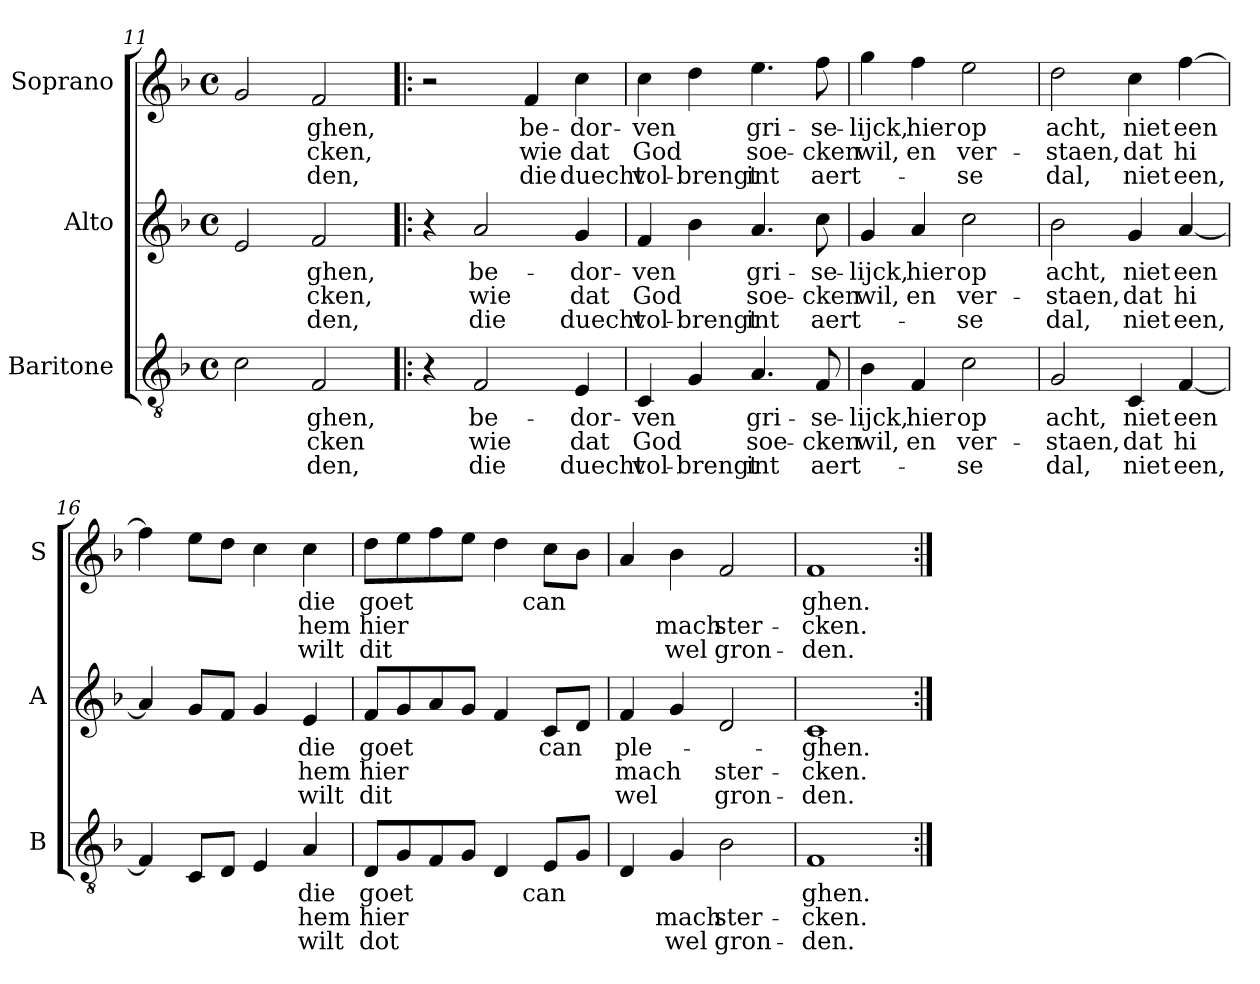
**kern	**text	**text	**text	**kern	**text	**text	**text	**kern	**text	**text	**text
*part3	*part3	*part3	*part3	*part2	*part2	*part2	*part2	*part1	*part1	*part1	*part1
*staff3	*staff3	*staff3	*staff3	*staff2	*staff2	*staff2	*staff2	*staff1	*staff1	*staff1	*staff1
*I"Baritone	*	*	*	*I"Alto	*	*	*	*I"Soprano	*	*	*
*I'B	*	*	*	*I'A	*	*	*	*I'S	*	*	*
!!LO:PB:g=z
*clefGv2	*	*	*	*clefG2	*	*	*	*clefG2	*	*	*
*k[b-]	*	*	*	*k[b-]	*	*	*	*k[b-]	*	*	*
*F:	*	*	*	*F:	*	*	*	*F:	*	*	*
*M4/4	*	*	*	*M4/4	*	*	*	*M4/4	*	*	*
*met(c)	*	*	*	*met(c)	*	*	*	*met(c)	*	*	*
=11	=11	=11	=11	=11	=11	=11	=11	=11	=11	=11	=11
2c\	.	.	.	2e/	.	.	.	2g/	.	.	.
!	!LO:LY:b	!LO:LY:b	!LO:LY:b	!	!LO:LY:b	!LO:LY:b	!LO:LY:b	!	!LO:LY:b	!LO:LY:b	!LO:LY:b
2F/	-ghen,	-cken	-den,	2f/	-ghen,	-cken,	-den,	2f/	-ghen,	-cken,	-den,
=12!|:	=12!|:	=12!|:	=12!|:	=12!|:	=12!|:	=12!|:	=12!|:	=12!|:	=12!|:	=12!|:	=12!|:
4r	.	.	.	4r	.	.	.	2r	.	.	.
!	!LO:LY:b	!LO:LY:b	!LO:LY:b	!	!LO:LY:b	!LO:LY:b	!LO:LY:b	!	!	!	!
2F/	be-	wie	die	2a/	be-	wie	die	.	.	.	.
!	!	!	!	!	!	!	!	!	!LO:LY:b	!LO:LY:b	!LO:LY:b
.	.	.	.	.	.	.	.	4f/	be-	wie	die
!	!LO:LY:b	!LO:LY:b	!LO:LY:b	!	!LO:LY:b	!LO:LY:b	!LO:LY:b	!	!LO:LY:b	!LO:LY:b	!LO:LY:b
4E/	-dor-	dat	duecht	4g/	-dor-	dat	duecht	4cc\	-dor-	dat	duecht
=13	=13	=13	=13	=13	=13	=13	=13	=13	=13	=13	=13
!	!LO:LY:b	!LO:LY:b	!LO:LY:b	!	!LO:LY:b	!LO:LY:b	!LO:LY:b	!	!LO:LY:b	!LO:LY:b	!LO:LY:b
4C/	-ven	God	vol-	4f/	-ven	God	vol-	4cc\	-ven	God	vol-
!	!	!	!LO:LY:b	!	!	!	!LO:LY:b	!	!	!	!LO:LY:b
4G/	.	.	-brengt	4b-\	.	.	-brengt	4dd\	.	.	-brengt
!	!LO:LY:b	!LO:LY:b	!LO:LY:b	!	!LO:LY:b	!LO:LY:b	!LO:LY:b	!	!LO:LY:b	!LO:LY:b	!LO:LY:b
4.A/	-gri-	soe-	int	4.a/	-gri-	soe-	int	4.ee\	-gri-	soe-	int
!	!LO:LY:b	!LO:LY:b	!LO:LY:b	!	!LO:LY:b	!LO:LY:b	!LO:LY:b	!	!LO:LY:b	!LO:LY:b	!LO:LY:b
8F/	-se-	-cken	aert-	8cc\	-se-	-cken	aert-	8ff\	-se-	-cken	aert-
=14	=14	=14	=14	=14	=14	=14	=14	=14	=14	=14	=14
!	!LO:LY:b	!LO:LY:b	!	!	!LO:LY:b	!LO:LY:b	!	!	!LO:LY:b	!LO:LY:b	!
4B-\	-lijck,	wil,	.	4g/	-lijck,	wil,	.	4gg\	-lijck,	wil,	.
!	!LO:LY:b	!LO:LY:b	!	!	!LO:LY:b	!LO:LY:b	!	!	!LO:LY:b	!LO:LY:b	!
4F/	hier	en	.	4a/	hier	en	.	4ff\	hier	en	.
!	!LO:LY:b	!LO:LY:b	!LO:LY:b	!	!LO:LY:b	!LO:LY:b	!LO:LY:b	!	!LO:LY:b	!LO:LY:b	!LO:LY:b
2c\	op	ver-	-se	2cc\	op	ver-	-se	2ee\	op	ver-	-se
=15	=15	=15	=15	=15	=15	=15	=15	=15	=15	=15	=15
!	!LO:LY:b	!LO:LY:b	!LO:LY:b	!	!LO:LY:b	!LO:LY:b	!LO:LY:b	!	!LO:LY:b	!LO:LY:b	!LO:LY:b
2G/	acht,	-staen,	dal,	2b-\	acht,	-staen,	dal,	2dd\	acht,	-staen,	dal,
!	!LO:LY:b	!LO:LY:b	!LO:LY:b	!	!LO:LY:b	!LO:LY:b	!LO:LY:b	!	!LO:LY:b	!LO:LY:b	!LO:LY:b
4C/	niet	dat	niet	4g/	niet	dat	niet	4cc\	niet	dat	niet
!	!LO:LY:b	!LO:LY:b	!LO:LY:b	!	!LO:LY:b	!LO:LY:b	!LO:LY:b	!	!LO:LY:b	!LO:LY:b	!LO:LY:b
[4F/	een	hi	een,	[4a/	een	hi	een,	[4ff\	een	hi	een,
!!LO:LB:g=z
=16	=16	=16	=16	=16	=16	=16	=16	=16	=16	=16	=16
4F/]	.	.	.	4a/]	.	.	.	4ff\]	.	.	.
8C/L	.	.	.	8g/L	.	.	.	8ee\L	.	.	.
8D/J	.	.	.	8f/J	.	.	.	8dd\J	.	.	.
4E/	.	.	.	4g/	.	.	.	4cc\	.	.	.
!	!LO:LY:b	!LO:LY:b	!LO:LY:b	!	!LO:LY:b	!LO:LY:b	!LO:LY:b	!	!LO:LY:b	!LO:LY:b	!LO:LY:b
4A/	die	hem	wilt	4e/	die	hem	wilt	4cc\	die	hem	wilt
=17	=17	=17	=17	=17	=17	=17	=17	=17	=17	=17	=17
!	!LO:LY:b	!LO:LY:b	!LO:LY:b	!	!LO:LY:b	!LO:LY:b	!LO:LY:b	!	!LO:LY:b	!LO:LY:b	!LO:LY:b
8D/L	goet	hier	dot	8f/L	goet	hier	dit	8dd\L	goet	hier	dit
8G/	.	.	.	8g/	.	.	.	8ee\	.	.	.
8F/	.	.	.	8a/	.	.	.	8ff\	.	.	.
8G/J	.	.	.	8g/J	.	.	.	8ee\J	.	.	.
4D/	.	.	.	4f/	.	.	.	4dd\	.	.	.
!	!LO:LY:b	!	!	!	!LO:LY:b	!	!	!	!LO:LY:b	!	!
8E/L	can	.	.	8c/L	can	.	.	8cc\L	can	.	.
8G/J	.	.	.	8d/J	.	.	.	8b-\J	.	.	.
=18	=18	=18	=18	=18	=18	=18	=18	=18	=18	=18	=18
!	!	!	!	!	!LO:LY:b	!LO:LY:b	!LO:LY:b	!	!	!	!
4D/	.	.	.	4f/	ple-	mach	wel	4a/	.	.	.
!	!	!LO:LY:b	!LO:LY:b	!	!	!	!	!	!	!LO:LY:b	!LO:LY:b
4G/	.	mach	wel	4g/	.	.	.	4b-\	.	mach	wel
!	!	!LO:LY:b	!LO:LY:b	!	!	!LO:LY:b	!LO:LY:b	!	!	!LO:LY:b	!LO:LY:b
2B-\	.	ster-	gron-	2d/	.	ster-	gron-	2f/	.	ster-	gron-
=19	=19	=19	=19	=19	=19	=19	=19	=19	=19	=19	=19
!	!LO:LY:b	!LO:LY:b	!LO:LY:b	!	!LO:LY:b	!LO:LY:b	!LO:LY:b	!	!LO:LY:b	!LO:LY:b	!LO:LY:b
1F	-ghen.	-cken.	-den.	1c	-ghen.	-cken.	-den.	1f	-ghen.	-cken.	-den.
=:|!	=:|!	=:|!	=:|!	=:|!	=:|!	=:|!	=:|!	=:|!	=:|!	=:|!	=:|!
*-	*-	*-	*-	*-	*-	*-	*-	*-	*-	*-	*-
